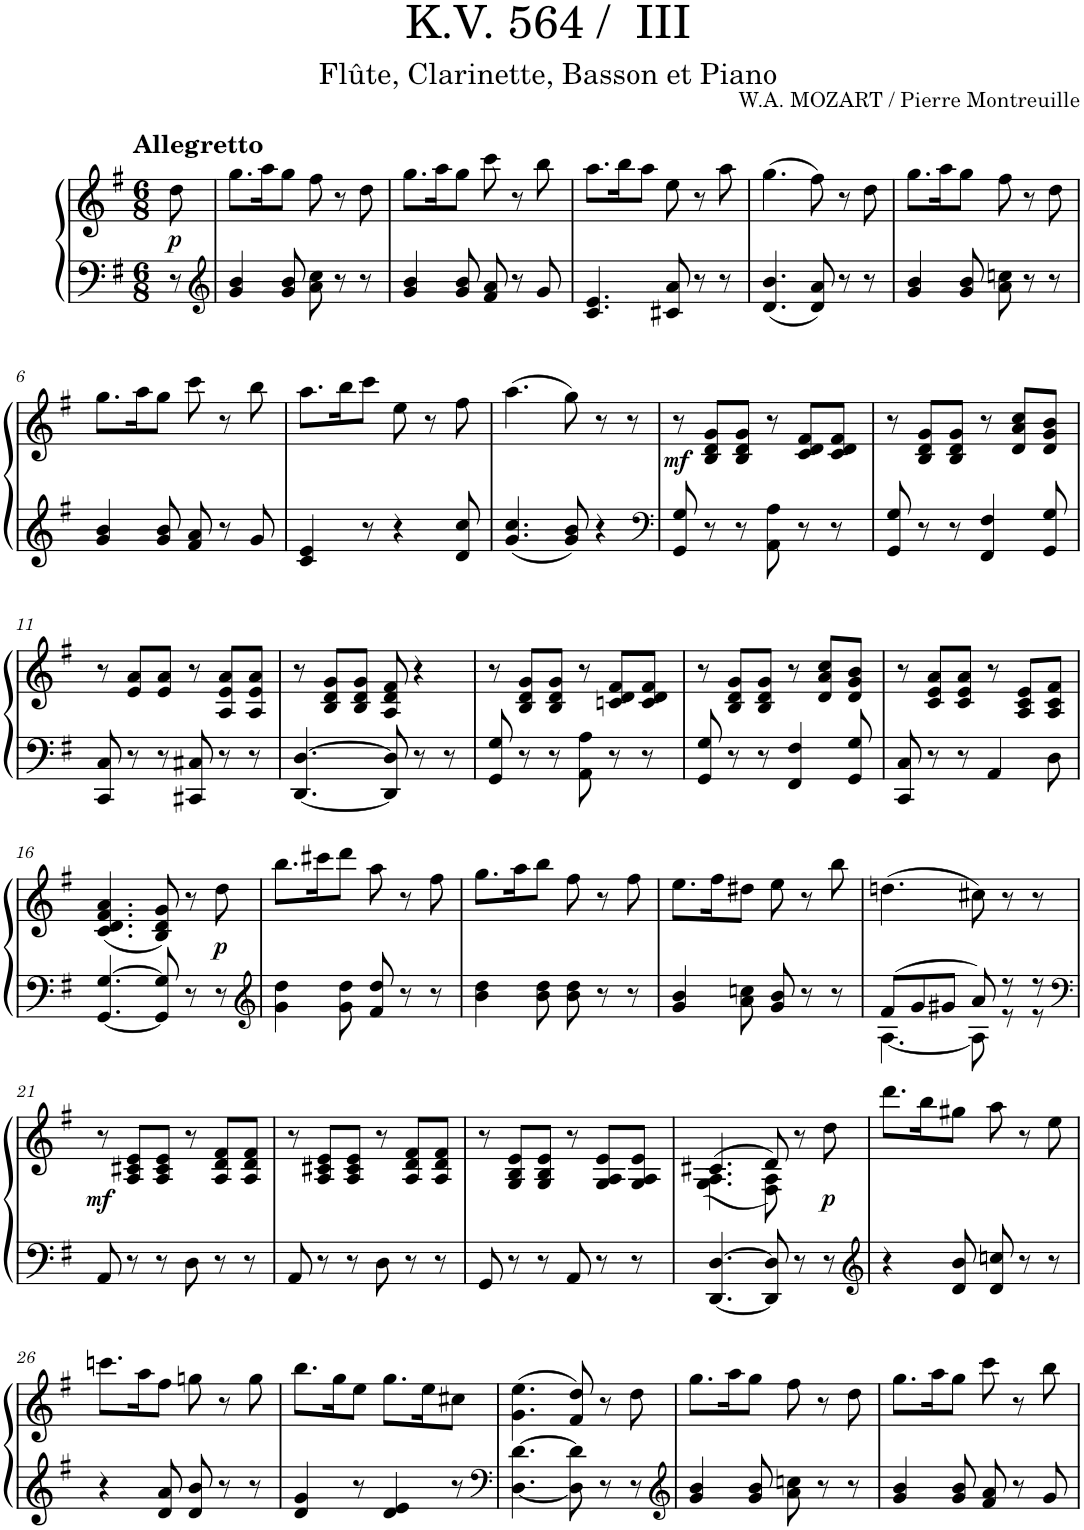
**kern	**kern	**dynam
*part1	*part1	*part1
*staff2	*staff1	*staff1/2
*I"Piano	*	*
*I'Pia.	*	*
*clefF4	*clefG2	*
*k[f#]	*k[f#]	*
*M6/8	*M6/8	*
=	=	=
!	!LO:TX:a:B:t=Allegretto	!
!	!	!LO:DY:b
8r	8dd\	p
=1	=1	=1
*clefG2	*	*
4g/ 4b/	8.gg\L	.
.	16aa\K	.
8g/ 8b/	8gg\J	.
8a\ 8cc\	8ff#\	.
8r	8r	.
8r	8dd\	.
=2	=2	=2
4g/ 4b/	8.gg\L	.
.	16aa\K	.
8g/ 8b/	8gg\J	.
8f#/ 8a/	8ccc\	.
8r	8r	.
8g/	8bb\	.
=3	=3	=3
4.c/ 4.e/	8.aa\L	.
.	16bb\K	.
.	8aa\J	.
8c#X/ 8a/	8ee\	.
8r	8r	.
8r	8aa\	.
=4	=4	=4
4.d/ 4.b/	(4.gg\	.
8d/ 8a/	8ff#\)	.
8r	8r	.
8r	8dd\	.
=5	=5	=5
4g/ 4b/	8.gg\L	.
.	16aa\K	.
8g/ 8b/	8gg\J	.
8a\ 8ccn\	8ff#\	.
8r	8r	.
8r	8dd\	.
!!LO:LB:g=z
=6	=6	=6
4g/ 4b/	8.gg\L	.
.	16aa\K	.
8g/ 8b/	8gg\J	.
8f#/ 8a/	8ccc\	.
8r	8r	.
8g/	8bb\	.
=7	=7	=7
4c/ 4e/	8.aa\L	.
.	16bb\K	.
8r	8ccc\J	.
4r	8ee\	.
.	8r	.
8d/ 8cc/	8ff#\	.
=8	=8	=8
4.g/ 4.cc/	(4.aa\	.
8g/ 8b/	8gg\)	.
4r	8r	.
.	8r	.
=9	=9	=9
*clefF4	*	*
!	!	!LO:DY:b
8GG/ 8G/	8r	mf
8r	8B/ 8d/ 8g/L	.
8r	8B/ 8d/ 8g/J	.
8AA\ 8A\	8r	.
8r	8c/ 8d/ 8f#/L	.
8r	8c/ 8d/ 8f#/J	.
=10	=10	=10
8GG/ 8G/	8r	.
8r	8B/ 8d/ 8g/L	.
8r	8B/ 8d/ 8g/J	.
4FF#/ 4F#/	8r	.
.	8d/ 8a/ 8cc/L	.
8GG/ 8G/	8d/ 8g/ 8b/J	.
!!LO:LB:g=z
=11	=11	=11
8CC/ 8C/	8r	.
8r	8e/ 8a/L	.
8r	8e/ 8a/J	.
8CC#X/ 8C#X/	8r	.
8r	8A/ 8e/ 8a/L	.
8r	8A/ 8e/ 8a/J	.
=12	=12	=12
[4.DD/ [4.D/	8r	.
.	8B/ 8d/ 8g/L	.
.	8B/ 8d/ 8g/J	.
8DD/] 8D/]	8A/ 8d/ 8f#/	.
8r	4r	.
8r	.	.
=13	=13	=13
8GG/ 8G/	8r	.
8r	8B/ 8d/ 8g/L	.
8r	8B/ 8d/ 8g/J	.
8AA\ 8A\	8r	.
8r	8cn/ 8d/ 8f#/L	.
8r	8c/ 8d/ 8f#/J	.
=14	=14	=14
8GG/ 8G/	8r	.
8r	8B/ 8d/ 8g/L	.
8r	8B/ 8d/ 8g/J	.
4FF#/ 4F#/	8r	.
.	8d/ 8a/ 8cc/L	.
8GG/ 8G/	8d/ 8g/ 8b/J	.
=15	=15	=15
8CC/ 8C/	8r	.
8r	8c/ 8e/ 8a/L	.
8r	8c/ 8e/ 8a/J	.
4AA/	8r	.
.	8A/ 8c/ 8e/L	.
8D\	8A/ 8c/ 8f#/J	.
!!LO:LB:g=z
=16	=16	=16
[4.GG/ [4.G/	(4.c/ 4.d/ 4.f#/ 4.a/	.
8GG/] 8G/]	8B/ 8d/ 8g/)	.
8r	8r	.
!	!	!LO:DY:b
8r	8dd\	p
=17	=17	=17
*clefG2	*	*
4g\ 4dd\	8.bb\L	.
.	16ccc#X\K	.
8g\ 8dd\	8ddd\J	.
8f#/ 8dd/	8aa\	.
8r	8r	.
8r	8ff#\	.
=18	=18	=18
4b\ 4dd\	8.gg\L	.
.	16aa\K	.
8b\ 8dd\	8bb\J	.
8b\ 8dd\	8ff#\	.
8r	8r	.
8r	8ff#\	.
=19	=19	=19
4g/ 4b/	8.ee\L	.
.	16ff#\K	.
8a\ 8ccn\	8dd#X\J	.
8g/ 8b/	8ee\	.
8r	8r	.
8r	8bb\	.
=20	=20	=20
*^	*	*
8f#/L	[4.A\	(4.ddn\	.
8g/	.	.	.
8g#X/J	.	.	.
8a/	8A\]	8cc#X\)	.
8r	8r	8r	.
8r	8r	8r	.
*v	*v	*	*
!!LO:LB:g=z
=21	=21	=21
*clefF4	*	*
*^	*	*
!	!	!	!LO:DY:b
*v	*v	*	*
8AA/	8r	mf
8r	8A/ 8c#X/ 8e/L	.
8r	8A/ 8c#/ 8e/J	.
8D\	8r	.
8r	8A/ 8d/ 8f#/L	.
8r	8A/ 8d/ 8f#/J	.
=22	=22	=22
8AA/	8r	.
8r	8A/ 8c#X/ 8e/L	.
8r	8A/ 8c#/ 8e/J	.
8D\	8r	.
8r	8A/ 8d/ 8f#/L	.
8r	8A/ 8d/ 8f#/J	.
=23	=23	=23
8GG/	8r	.
8r	8G/ 8B/ 8e/L	.
8r	8G/ 8B/ 8e/J	.
8AA/	8r	.
8r	8G/ 8A/ 8e/L	.
8r	8G/ 8A/ 8e/J	.
=24	=24	=24
*	*^	*
[4.DD/ [4.D/	(4.c#X/	(4.G\ 4.A\	.
8DD/] 8D/]	8d/)	8F#\ 8A\)	.
8r	8r	4ryy	.
!	!	!	!LO:DY:b
8r	8dd\	.	p
*	*v	*v	*
=25	=25	=25
*clefG2	*	*
4r	8.ddd\L	.
.	16bb\K	.
8d/ 8b/	8gg#X\J	.
8d/ 8ccn/	8aa\	.
8r	8r	.
8r	8ee\	.
!!LO:LB:g=z
=26	=26	=26
4r	8.cccn\L	.
.	16aa\K	.
8d/ 8a/	8ff#\J	.
8d/ 8b/	8ggn\	.
8r	8r	.
8r	8gg\	.
=27	=27	=27
4d/ 4g/	8.bb\L	.
.	16gg\K	.
8r	8ee\J	.
4d/ 4e/	8.gg\L	.
.	16ee\K	.
8r	8cc#X\J	.
=28	=28	=28
*clefF4	*	*
[4.D\ [4.d\	(4.g\ 4.ee\	.
8D\] 8d\]	8f#/ 8dd/)	.
8r	8r	.
8r	8dd\	.
=29	=29	=29
*clefG2	*	*
4g/ 4b/	8.gg\L	.
.	16aa\K	.
8g/ 8b/	8gg\J	.
8a\ 8ccn\	8ff#\	.
8r	8r	.
8r	8dd\	.
=30	=30	=30
4g/ 4b/	8.gg\L	.
.	16aa\K	.
8g/ 8b/	8gg\J	.
8f#/ 8a/	8ccc\	.
8r	8r	.
8g/	8bb\	.
=	=	=
*-	*-	*-
